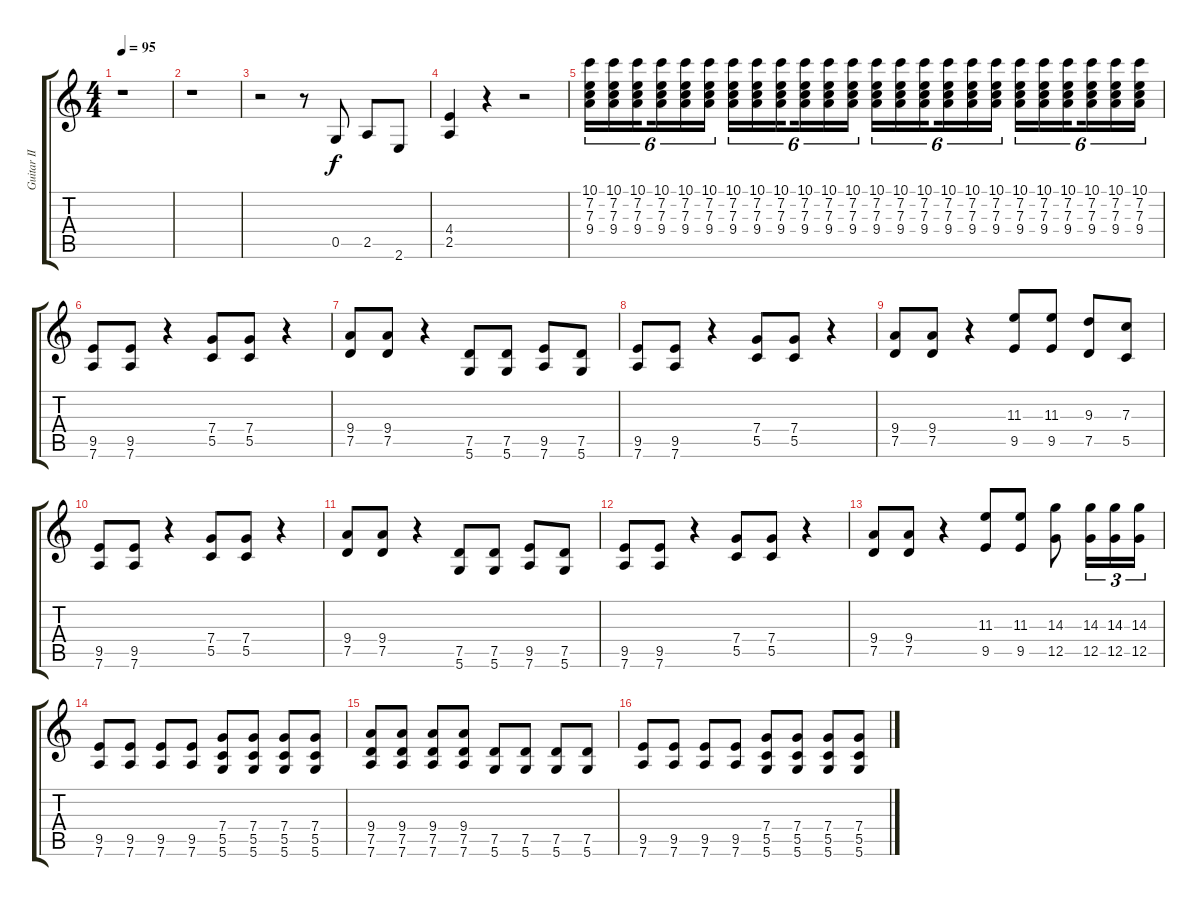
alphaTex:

\track ("Guitar II" "Guitar II") {instrument acousticguitarsteel}
\staff {score tabs}
\tuning (D4 A3 F3 C3 G2 D2) {hide}
\ts (4 4)
\tempo 95
\clef g2
\ks c
r.1{dy f} |
r.1 |
r.2 r.8 0.5.8 2.5.8 2.6.8 |
(4.4 2.5).4 r.4 r.2 |
(10.1 7.2 7.3 9.4).16{tu (6 4)} (10.1 7.2 7.3 9.4).16{tu (6 4)} (10.1 7.2 7.3 9.4).16{tu (6 4) beam splitsecondary} (10.1 7.2 7.3 9.4).16{tu (6 4)} (10.1 7.2 7.3 9.4).16{tu (6 4)} (10.1 7.2 7.3 9.4).16{tu (6 4)} (10.1 7.2 7.3 9.4).16{tu (6 4)} (10.1 7.2 7.3 9.4).16{tu (6 4)} (10.1 7.2 7.3 9.4).16{tu (6 4) beam splitsecondary} (10.1 7.2 7.3 9.4).16{tu (6 4)} (10.1 7.2 7.3 9.4).16{tu (6 4)} (10.1 7.2 7.3 9.4).16{tu (6 4)} (10.1 7.2 7.3 9.4).16{tu (6 4)} (10.1 7.2 7.3 9.4).16{tu (6 4)} (10.1 7.2 7.3 9.4).16{tu (6 4) beam splitsecondary} (10.1 7.2 7.3 9.4).16{tu (6 4)} (10.1 7.2 7.3 9.4).16{tu (6 4)} (10.1 7.2 7.3 9.4).16{tu (6 4)} (10.1 7.2 7.3 9.4).16{tu (6 4)} (10.1 7.2 7.3 9.4).16{tu (6 4)} (10.1 7.2 7.3 9.4).16{tu (6 4) beam splitsecondary} (10.1 7.2 7.3 9.4).16{tu (6 4)} (10.1 7.2 7.3 9.4).16{tu (6 4)} (10.1 7.2 7.3 9.4).16{tu (6 4)} |
(9.5 7.6).8 (9.5 7.6).8 r.4 (7.4 5.5).8 (7.4 5.5).8 r.4 |
(9.4 7.5).8 (9.4 7.5).8 r.4 (7.5 5.6).8 (7.5 5.6).8 (9.5 7.6).8 (7.5 5.6).8 |
(9.5 7.6).8 (9.5 7.6).8 r.4 (7.4 5.5).8 (7.4 5.5).8 r.4 |
(9.4 7.5).8 (9.4 7.5).8 r.4 (11.3 9.5).8 (11.3 9.5).8 (9.3 7.5).8 (7.3 5.5).8 |
(9.5 7.6).8 (9.5 7.6).8 r.4 (7.4 5.5).8 (7.4 5.5).8 r.4 |
(9.4 7.5).8 (9.4 7.5).8 r.4 (7.5 5.6).8 (7.5 5.6).8 (9.5 7.6).8 (7.5 5.6).8 |
(9.5 7.6).8 (9.5 7.6).8 r.4 (7.4 5.5).8 (7.4 5.5).8 r.4 |
(9.4 7.5).8 (9.4 7.5).8 r.4 (11.3 9.5).8 (11.3 9.5).8 (14.3 12.5).8 (14.3 12.5).16{tu (3 2)} (14.3 12.5).16{tu (3 2)} (14.3 12.5).16{tu (3 2)} |
(9.5 7.6).8 (9.5 7.6).8 (9.5 7.6).8 (9.5 7.6).8 (7.4 5.5 5.6).8 (7.4 5.5 5.6).8 (7.4 5.5 5.6).8 (7.4 5.5 5.6).8 |
(9.4 7.5 7.6).8 (9.4 7.5 7.6).8 (9.4 7.5 7.6).8 (9.4 7.5 7.6).8 (7.5 5.6).8 (7.5 5.6).8 (7.5 5.6).8 (7.5 5.6).8 |
(9.5 7.6).8 (9.5 7.6).8 (9.5 7.6).8 (9.5 7.6).8 (7.4 5.5 5.6).8 (7.4 5.5 5.6).8 (7.4 5.5 5.6).8 (7.4 5.5 5.6).8
